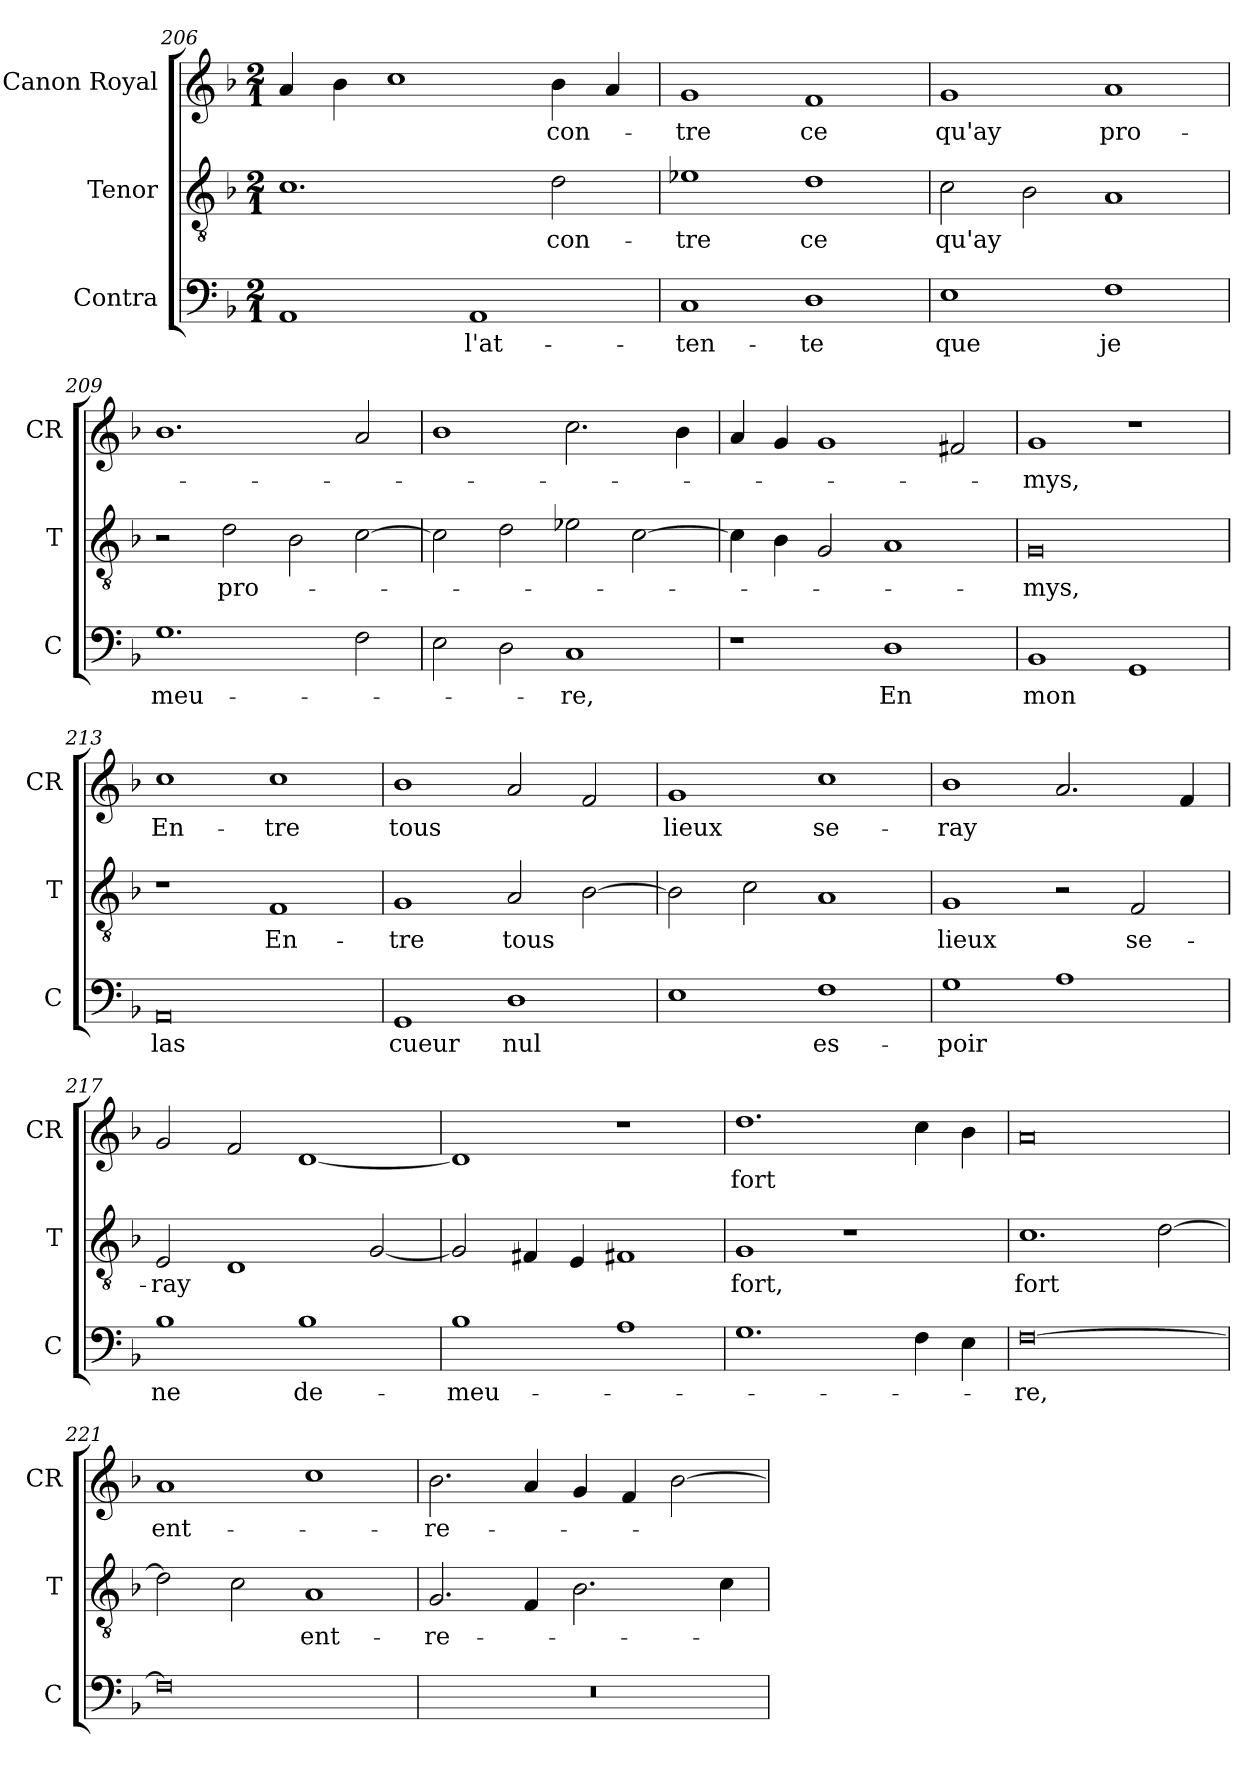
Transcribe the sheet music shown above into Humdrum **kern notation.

**kern	**text	**kern	**text	**kern	**text
*part3	*part3	*part2	*part2	*part1	*part1
*staff3	*staff3	*staff2	*staff2	*staff1	*staff1
*I"Contra	*	*I"Tenor	*	*I"Canon Royal	*
*I'C	*	*I'T	*	*I'CR	*
*clefF4	*	*clefGv2	*	*clefG2	*
*k[b-]	*	*k[b-]	*	*k[b-]	*
*M2/1	*	*M2/1	*	*M2/1	*
=206	=206	=206	=206	=206	=206
1AA	.	1.c	.	4a	.
.	.	.	.	4b-	.
.	.	.	.	1cc	.
1AA	l'at-	.	.	.	.
.	.	2d	con-	4b-	con-
.	.	.	.	4a	.
=207	=207	=207	=207	=207	=207
1C	-ten-	1e-X	-tre	1g	-tre
1D	-te	1d	ce	1f	ce
=208	=208	=208	=208	=208	=208
1E	que	2c	qu'ay	1g	qu'ay
.	.	2B-	.	.	.
1F	je	1A	.	1a	pro-
=209	=209	=209	=209	=209	=209
1.G	meu-	2r	.	1.b-	.
.	.	2d	pro-	.	.
.	.	2B-	.	.	.
2F	.	[2c	.	2a	.
=210	=210	=210	=210	=210	=210
2E	.	2c]	.	1b-	.
2D	.	2d	.	.	.
1C	-re,	2e-X	.	2.cc	.
.	.	[2c	.	.	.
.	.	.	.	4b-	.
=211	=211	=211	=211	=211	=211
1r	.	4c]	.	4a	.
.	.	4B-	.	4g	.
.	.	2G	.	1g	.
1D	En	1A	.	.	.
.	.	.	.	2f#X	.
=212	=212	=212	=212	=212	=212
1BB-	mon	0G	-mys,	1g	-mys,
1GG	.	.	.	1r	.
=213	=213	=213	=213	=213	=213
0AA	las	1r	.	1cc	En-
.	.	1F	En-	1cc	-tre
=214	=214	=214	=214	=214	=214
1GG	cueur	1G	-tre	1b-	tous
1D	nul	2A	tous	2a	.
.	.	[2B-	.	2f	.
=215	=215	=215	=215	=215	=215
1E	.	2B-]	.	1g	lieux
.	.	2c	.	.	.
1F	es-	1A	.	1cc	se-
=216	=216	=216	=216	=216	=216
1G	-poir	1G	lieux	1b-	-ray
1A	.	2r	.	2.a	.
.	.	2F	se-	.	.
.	.	.	.	4f	.
=217	=217	=217	=217	=217	=217
1B-	ne	2E	-ray	2g	.
.	.	1D	.	2f	.
1B-	de-	.	.	[1d	.
.	.	[2G	.	.	.
=218	=218	=218	=218	=218	=218
1B-	-meu-	2G]	.	1d]	.
.	.	4F#X	.	.	.
.	.	4E	.	.	.
1A	.	1F#X	.	1r	.
=219	=219	=219	=219	=219	=219
1.G	.	1G	fort,	1.dd	fort
.	.	1r	.	.	.
4F	.	.	.	4cc	.
4E	.	.	.	4b-	.
=220	=220	=220	=220	=220	=220
[0F	-re,	1.c	fort	0a	.
.	.	[2d	.	.	.
=221	=221	=221	=221	=221	=221
0F]	.	2d]	.	1a	ent-
.	.	2c	.	.	.
.	.	1A	ent-	1cc	.
=222	=222	=222	=222	=222	=222
0r	.	2.G	-re-	2.b-	-re-
.	.	4F	.	4a	.
.	.	2.B-	.	4g	.
.	.	.	.	4f	.
.	.	.	.	[2b-	.
.	.	4c	.	.	.
=	=	=	=	=	=
*-	*-	*-	*-	*-	*-
